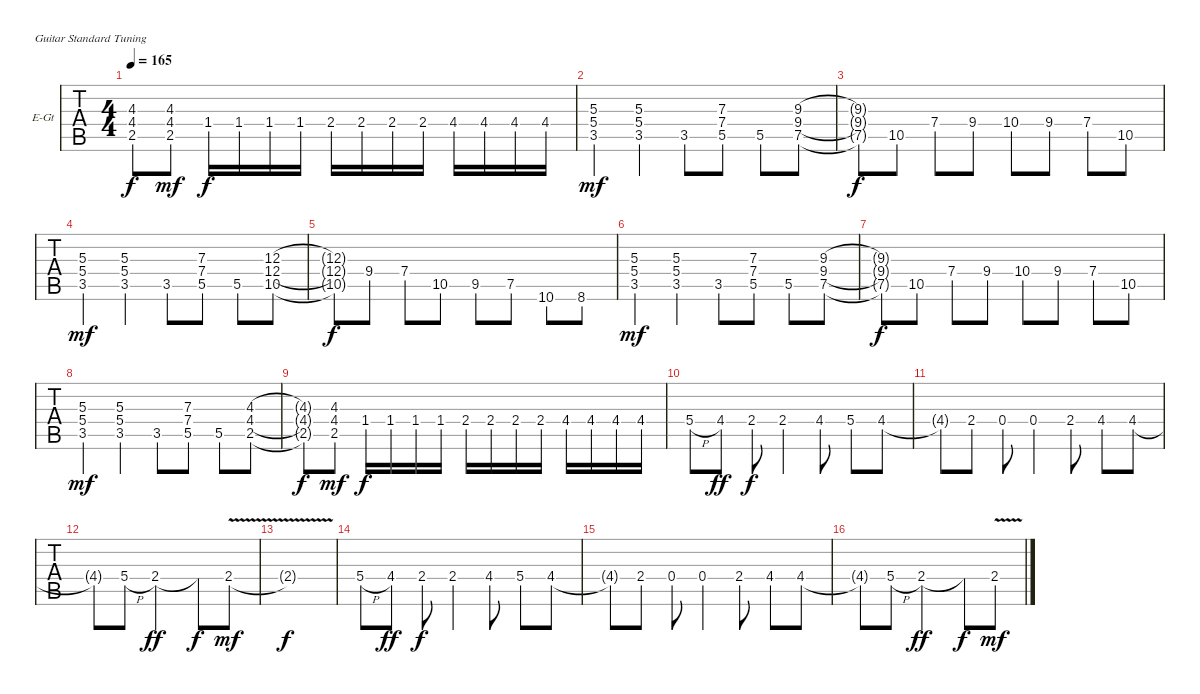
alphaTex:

\bracketExtendMode groupsimilarinstruments
\firstSystemTrackNameOrientation horizontal
\otherSystemsTrackNameOrientation horizontal
\track ("Guitar 2 (Lead) Cary" "E-Gt") {instrument distortionguitar}
\staff {tabs}
\tuning (E4 B3 G3 D3 A2 E2)
\ts (4 4)
\tempo 165
\clef g2
\ks c
(4.3{t} 4.4{t} 2.5{t}).8{dy f} (4.3 4.4 2.5).8{dy mf} 1.4.16{dy f} 1.4.16 1.4.16 1.4.16 2.4.16 2.4.16 2.4.16 2.4.16 4.4.16 4.4.16 4.4.16 4.4.16 |
(5.3 5.4 3.5).4{dy mf} (5.3 5.4 3.5).4 3.5.8 (7.3 7.4 5.5).8 5.5.8 (9.3 9.4 7.5).8 |
(9.3{t} 9.4{t} 7.5{t}).8{dy f} 10.5.8 7.4.8 9.4.8 10.4.8 9.4.8 7.4.8 10.5.8 |
(5.3 5.4 3.5).4{dy mf} (5.3 5.4 3.5).4 3.5.8 (7.3 7.4 5.5).8 5.5.8 (12.3 12.4 10.5).8 |
(12.3{t} 12.4{t} 10.5{t}).8{dy f} 9.4.8 7.4.8 10.5.8 9.5.8 7.5.8 10.6.8 8.6.8 |
(5.3 5.4 3.5).4{dy mf} (5.3 5.4 3.5).4 3.5.8 (7.3 7.4 5.5).8 5.5.8 (9.3 9.4 7.5).8 |
(9.3{t} 9.4{t} 7.5{t}).8{dy f} 10.5.8 7.4.8 9.4.8 10.4.8 9.4.8 7.4.8 10.5.8 |
(5.3 5.4 3.5).4{dy mf} (5.3 5.4 3.5).4 3.5.8 (7.3 7.4 5.5).8 5.5.8 (4.3 4.4 2.5).8 |
(4.3{t} 4.4{t} 2.5{t}).8{dy f} (4.3 4.4 2.5).8{dy mf} 1.4.16{dy f} 1.4.16 1.4.16 1.4.16 2.4.16 2.4.16 2.4.16 2.4.16 4.4.16 4.4.16 4.4.16 4.4.16 |
5.4{h}.8 4.4.8{dy ff} 2.4.8{dy f} 2.4.4 4.4.8 5.4.8 4.4.8 |
4.4{t}.8 2.4.8 0.4.8 0.4.4 2.4.8 4.4.8 4.4.8 |
4.4{t}.8 5.4{h}.8 2.4.2{dy ff} 2.4{t}.8{dy f} 2.4{v}.8{dy mf} |
2.4{v t}.1{dy f} |
5.4{h}.8 4.4.8{dy ff} 2.4.8{dy f} 2.4.4 4.4.8 5.4.8 4.4.8 |
4.4{t}.8 2.4.8 0.4.8 0.4.4 2.4.8 4.4.8 4.4.8 |
4.4{t}.8 5.4{h}.8 2.4.2{dy ff} 2.4{t}.8{dy f} 2.4{v}.8{dy mf}
